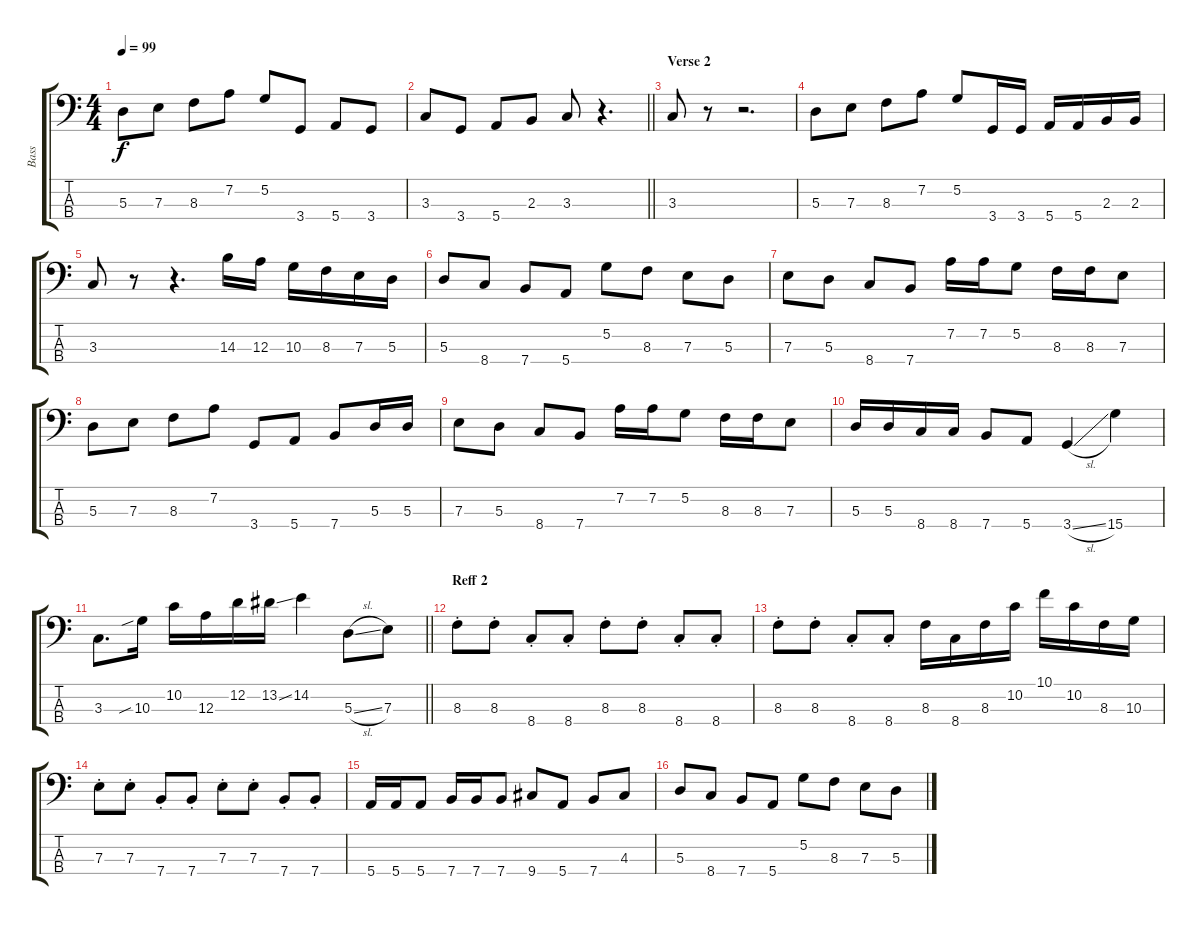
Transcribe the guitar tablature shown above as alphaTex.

\track ("Bass" "Bass") {instrument electricbassfinger}
\staff {score tabs}
\tuning (G2 D2 A1 E1) {hide}
\ts (4 4)
\tempo 99
\clef f4
\ks c
5.3.8{dy f} 7.3.8 8.3.8 7.2.8 5.2.8 3.4.8 5.4.8 3.4.8 |
\barLineRight lightlight
3.3.8 3.4.8 5.4.8 2.3.8 3.3.8 r.4{d} |
\section ("" "Verse 2")
3.3.8 r.8 r.2{d} |
5.3.8 7.3.8 8.3.8 7.2.8 5.2.8 3.4.16 3.4.16 5.4.16 5.4.16 2.3.16 2.3.16 |
3.3.8 r.8 r.4{d} 14.3.16 12.3.16 10.3.16 8.3.16 7.3.16 5.3.16 |
5.3.8 8.4.8 7.4.8 5.4.8 5.2.8 8.3.8 7.3.8 5.3.8 |
7.3.8 5.3.8 8.4.8 7.4.8 7.2.16 7.2.16 5.2.8 8.3.16 8.3.16 7.3.8 |
5.3.8 7.3.8 8.3.8 7.2.8 3.4.8 5.4.8 7.4.8 5.3.16 5.3.16 |
7.3.8 5.3.8 8.4.8 7.4.8 7.2.16 7.2.16 5.2.8 8.3.16 8.3.16 7.3.8 |
5.3.16 5.3.16 8.4.16 8.4.16 7.4.8 5.4.8 3.4{sl}.4 15.4.4 |
\barLineRight lightlight
3.3.8{d} 10.3{sib}.16 10.2.16 12.3.16 12.2.16 13.2{ss}.16 14.2.4 5.3{sl}.8 7.3.8 |
\section ("" "Reff 2")
8.3{st}.8 8.3{st}.8 8.4{st}.8 8.4{st}.8 8.3{st}.8 8.3{st}.8 8.4{st}.8 8.4{st}.8 |
8.3{st}.8 8.3{st}.8 8.4{st}.8 8.4{st}.8 8.3.16 8.4.16 8.3.16 10.2.16 10.1.16 10.2.16 8.3.16 10.3.16 |
7.3{st}.8 7.3{st}.8 7.4{st}.8 7.4{st}.8 7.3{st}.8 7.3{st}.8 7.4{st}.8 7.4{st}.8 |
5.4.16 5.4.16 5.4.8 7.4.16 7.4.16 7.4.8 9.4.8 5.4.8 7.4.8 4.3.8 |
5.3.8 8.4.8 7.4.8 5.4.8 5.2.8 8.3.8 7.3.8 5.3.8
